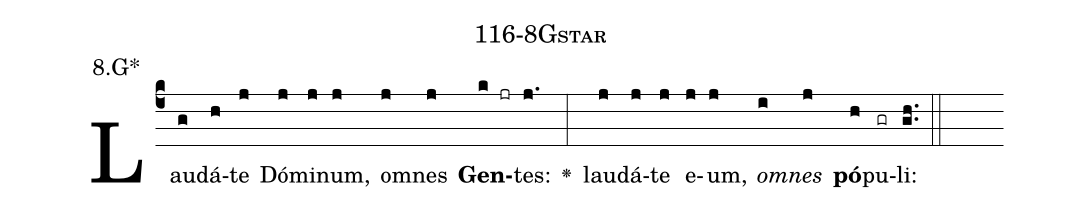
name: 116-8Gstar;
annotation: 8.G*;
%%
(c4)Lau(g)dá(h)te(j) Dó(j)mi(j)num,(j) om(j)nes(j) <b>Gen</b>(k jr)tes:(j.) <v>\greheightstar</v>(:) lau(j)dá(j)te(j) e(j)um,(j) <i>om</i>(i)<i>nes</i>(j) <b>pó</b>(h)pu(gr)li:(gh..) (::)


%E(j) u(j) o(i) u(j) a(h) e.(gh..) (::)
